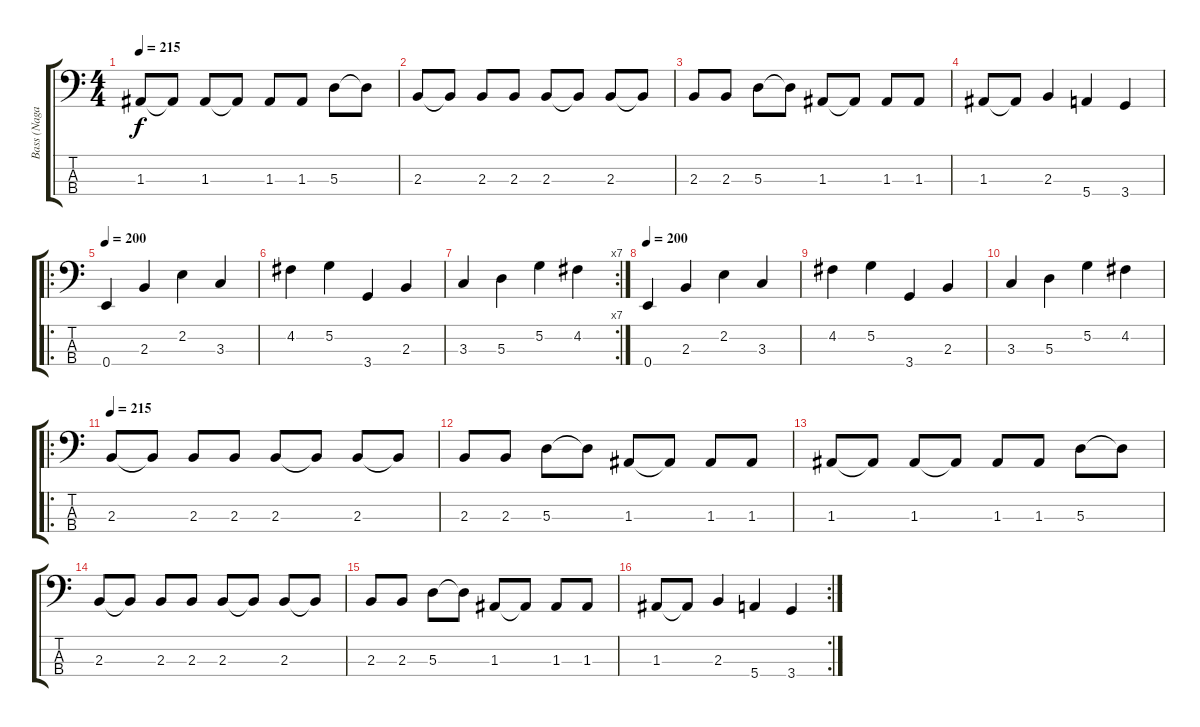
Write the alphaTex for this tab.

\track ("Bass (Nagash)" "Bass (Naga") {instrument electricbasspick}
\staff {score tabs}
\tuning (G2 D2 A1 E1) {hide}
\ts (4 4)
\tempo 215
\clef f4
\ks c
1.3.8{dy f} 1.3{t}.8 1.3.8 1.3{t}.8 1.3.8 1.3.8 5.3.8 5.3{t}.8 |
2.3.8 2.3{t}.8 2.3.8 2.3.8 2.3.8 2.3{t}.8 2.3.8 2.3{t}.8 |
2.3.8 2.3.8 5.3.8 5.3{t}.8 1.3.8 1.3{t}.8 1.3.8 1.3.8 |
1.3.8 1.3{t}.8 2.3.4 5.4.4 3.4.4 |
\ro
\tempo 200
0.4.4 2.3.4 2.2.4 3.3.4 |
4.2.4 5.2.4 3.4.4 2.3.4 |
\rc 7
3.3.4 5.3.4 5.2.4 4.2.4 |
\tempo 200
0.4.4 2.3.4 2.2.4 3.3.4 |
4.2.4 5.2.4 3.4.4 2.3.4 |
3.3.4 5.3.4 5.2.4 4.2.4 |
\ro
\tempo 215
2.3.8 2.3{t}.8 2.3.8 2.3.8 2.3.8 2.3{t}.8 2.3.8 2.3{t}.8 |
2.3.8 2.3.8 5.3.8 5.3{t}.8 1.3.8 1.3{t}.8 1.3.8 1.3.8 |
1.3.8 1.3{t}.8 1.3.8 1.3{t}.8 1.3.8 1.3.8 5.3.8 5.3{t}.8 |
2.3.8 2.3{t}.8 2.3.8 2.3.8 2.3.8 2.3{t}.8 2.3.8 2.3{t}.8 |
2.3.8 2.3.8 5.3.8 5.3{t}.8 1.3.8 1.3{t}.8 1.3.8 1.3.8 |
\rc 2
1.3.8 1.3{t}.8 2.3.4 5.4.4 3.4.4
